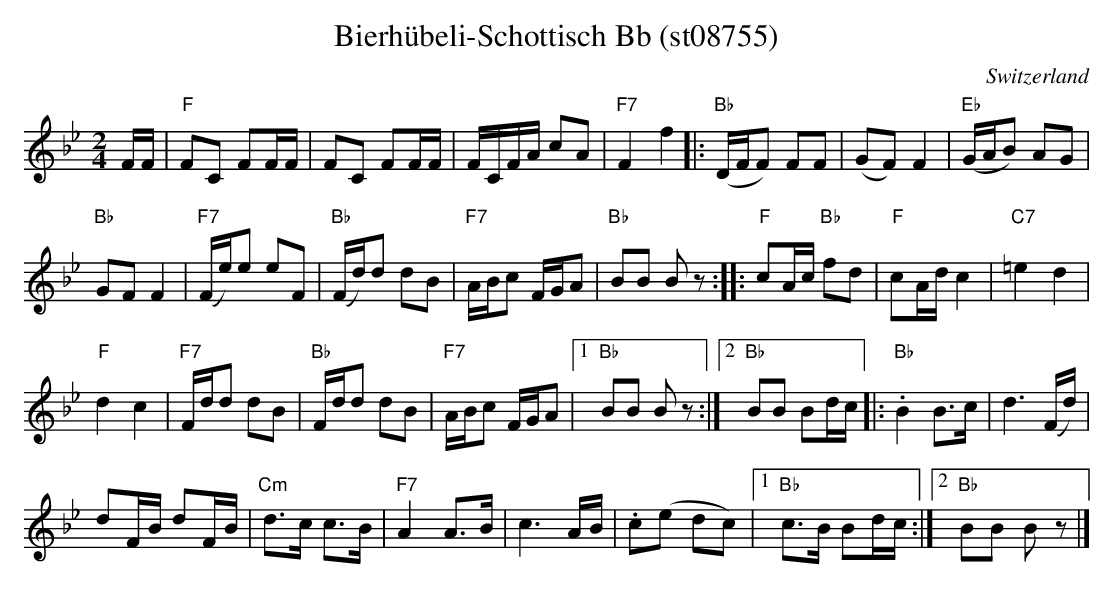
X:1
T: Bierhübeli-Schottisch Bb (st08755)
O:Switzerland
M:2/4
L:1/16
K:Bb major
FF | "F"F2C2 F2FF | F2C2 F2FF | FCFA c2A2 | "F7"F4f4 |: "Bb"(DFF2) F2F2 | (G2F2) F4 | "Eb"(GAB2) A2G2 |
"Bb"G2F2 F4 | "F7"(Fe)e2 e2F2 | "Bb"(Fd)d2 d2B2 | "F7"ABc2 FGA2 | "Bb"B2B2 B2z2 :: "F"c2Ac "Bb"f2d2 | "F"c2Ad c4 | "C7"=e4d4 |
"F"d4c4 | "F7"Fdd2 d2B2 | "Bb"Fdd2 d2B2 | "F7"ABc2 FGA2 |1 "Bb"B2B2 B2z2 :|2"Bb"B2B2  B2dc |: "Bb".B4 B2>c2 | d6 (Fd) |
d2FB d2FB | "Cm"d3c c3B | "F7"A4 A3B | c6AB | .c2(e2 d2c2) |1 "Bb"c3B B2dc :|2 "Bb"B2B2 B2z2 |]
